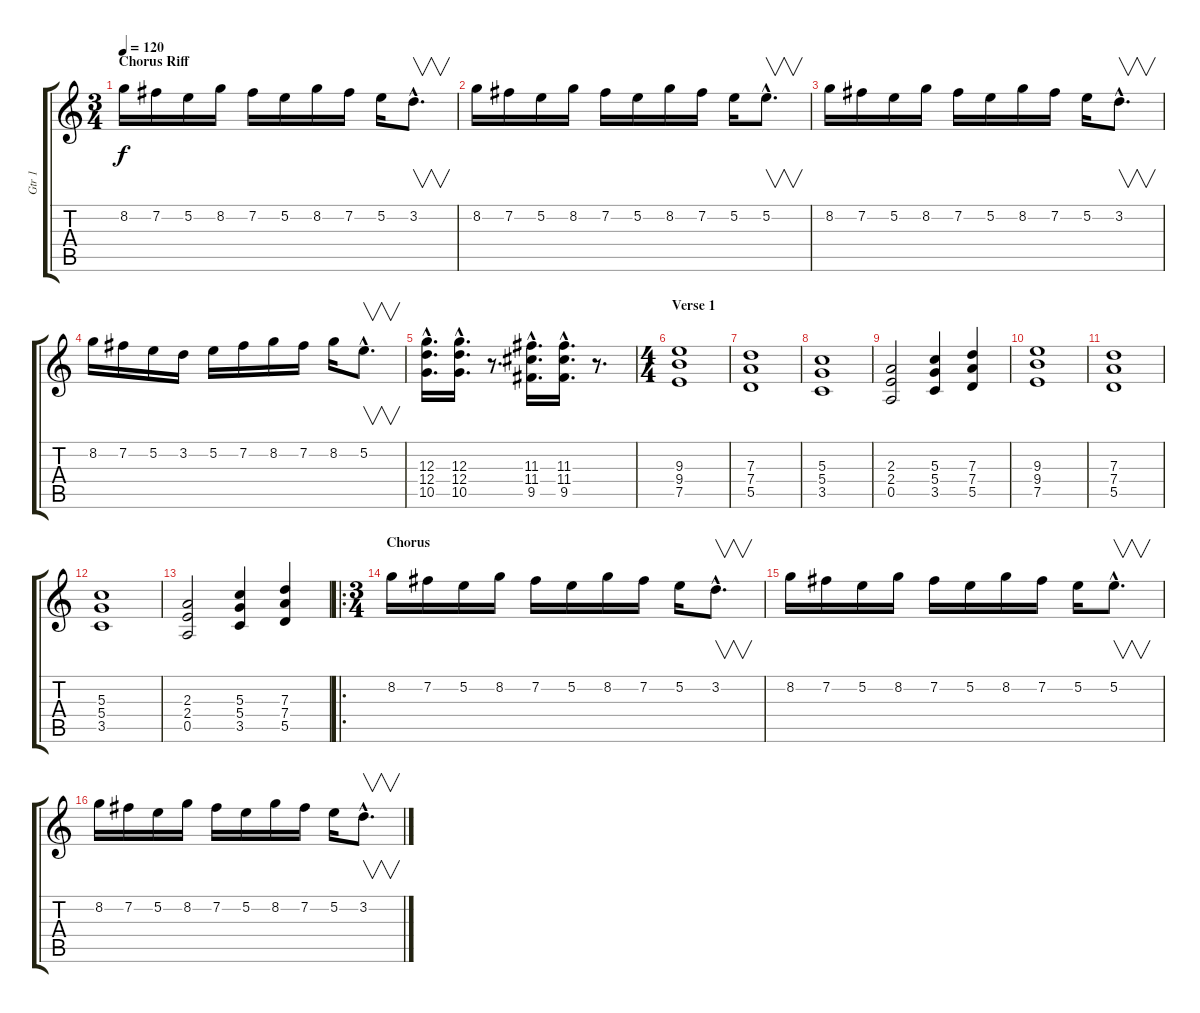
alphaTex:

\track ("Gtr 1" "Gtr 1") {instrument distortionguitar}
\staff {score tabs}
\tuning (E4 B3 G3 D3 A2 E2) {hide}
\ts (3 4)
\section ("" "Chorus Riff")
\tempo 120
\clef g2
\ks c
8.2.16{dy f} 7.2.16 5.2.16 8.2.16 7.2.16 5.2.16 8.2.16 7.2.16 5.2.16 3.2{hac}.8{v d} |
8.2.16 7.2.16 5.2.16 8.2.16 7.2.16 5.2.16 8.2.16 7.2.16 5.2.16 5.2{hac}.8{v d} |
8.2.16 7.2.16 5.2.16 8.2.16 7.2.16 5.2.16 8.2.16 7.2.16 5.2.16 3.2{hac}.8{v d} |
8.2.16 7.2.16 5.2.16 3.2.16 5.2.16 7.2.16 8.2.16 7.2.16 8.2.16 5.2{hac}.8{v d} |
(12.3{hac} 12.4{hac} 10.5{hac}).16{d} (12.3{hac} 12.4{hac} 10.5{hac}).16{d} r.8{d} (11.3{hac} 11.4{hac} 9.5{hac}).16{d} (11.3{hac} 11.4{hac} 9.5{hac}).16{d} r.8{d} |
\ts (4 4)
\section ("" "Verse 1")
(9.3 9.4 7.5).1 |
(7.3 7.4 5.5).1 |
(5.3 5.4 3.5).1 |
(2.3 2.4 0.5).2 (5.3 5.4 3.5).4 (7.3 7.4 5.5).4 |
(9.3 9.4 7.5).1 |
(7.3 7.4 5.5).1 |
(5.3 5.4 3.5).1 |
(2.3 2.4 0.5).2 (5.3 5.4 3.5).4 (7.3 7.4 5.5).4 |
\ro
\ts (3 4)
\section ("" "Chorus")
8.2.16 7.2.16 5.2.16 8.2.16 7.2.16 5.2.16 8.2.16 7.2.16 5.2.16 3.2{hac}.8{v d} |
8.2.16 7.2.16 5.2.16 8.2.16 7.2.16 5.2.16 8.2.16 7.2.16 5.2.16 5.2{hac}.8{v d} |
8.2.16 7.2.16 5.2.16 8.2.16 7.2.16 5.2.16 8.2.16 7.2.16 5.2.16 3.2{hac}.8{v d}
